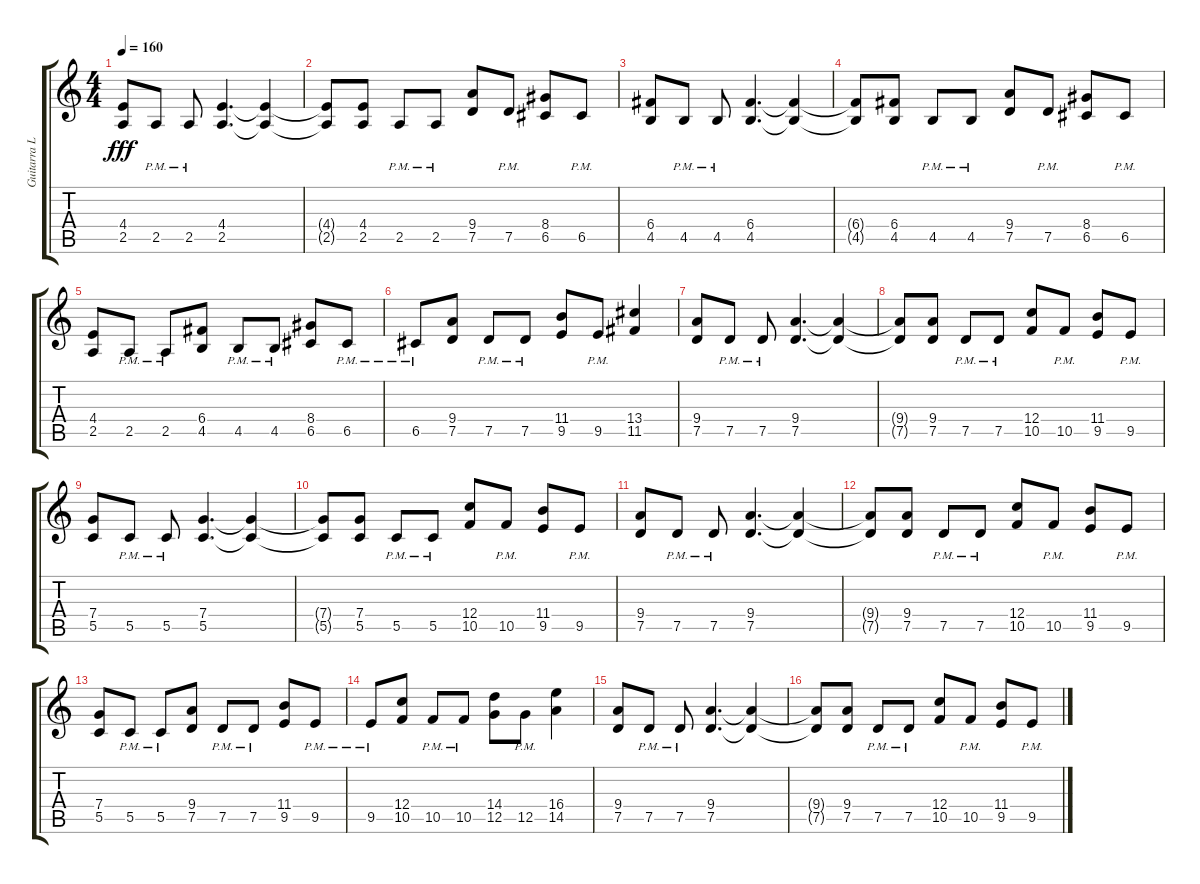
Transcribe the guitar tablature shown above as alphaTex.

\track ("Guitarra Lider" "Guitarra L") {instrument overdrivenguitar}
\staff {score tabs}
\tuning (D4 A3 F3 C3 G2 D2) {hide}
\ts (4 4)
\tempo 160
\clef g2
\ks c
(4.4 2.5).8{dy fff} 2.5{pm}.8 2.5{pm}.8 (4.4 2.5).4{d} (4.4{t} 2.5{t}).4 |
(4.4{t} 2.5{t}).8 (4.4 2.5).8 2.5{pm}.8 2.5{pm}.8 (9.4 7.5).8 7.5{pm}.8 (8.4 6.5).8 6.5{pm}.8 |
(6.4 4.5).8 4.5{pm}.8 4.5{pm}.8 (6.4 4.5).4{d} (6.4{t} 4.5{t}).4 |
(6.4{t} 4.5{t}).8 (6.4 4.5).8 4.5{pm}.8 4.5{pm}.8 (9.4 7.5).8 7.5{pm}.8 (8.4 6.5).8 6.5{pm}.8 |
(4.4 2.5).8 2.5{pm}.8 2.5{pm}.8 (6.4 4.5).8 4.5{pm}.8 4.5{pm}.8 (8.4 6.5).8 6.5{pm}.8 |
6.5{pm}.8 (9.4 7.5).8 7.5{pm}.8 7.5{pm}.8 (11.4 9.5).8 9.5{pm}.8 (13.4 11.5).4 |
(9.4 7.5).8 7.5{pm}.8 7.5{pm}.8 (9.4 7.5).4{d} (9.4{t} 7.5{t}).4 |
(9.4{t} 7.5{t}).8 (9.4 7.5).8 7.5{pm}.8 7.5{pm}.8 (12.4 10.5).8 10.5{pm}.8 (11.4 9.5).8 9.5{pm}.8 |
(7.4 5.5).8 5.5{pm}.8 5.5{pm}.8 (7.4 5.5).4{d} (7.4{t} 5.5{t}).4 |
(7.4{t} 5.5{t}).8 (7.4 5.5).8 5.5{pm}.8 5.5{pm}.8 (12.4 10.5).8 10.5{pm}.8 (11.4 9.5).8 9.5{pm}.8 |
(9.4 7.5).8 7.5{pm}.8 7.5{pm}.8 (9.4 7.5).4{d} (9.4{t} 7.5{t}).4 |
(9.4{t} 7.5{t}).8 (9.4 7.5).8 7.5{pm}.8 7.5{pm}.8 (12.4 10.5).8 10.5{pm}.8 (11.4 9.5).8 9.5{pm}.8 |
(7.4 5.5).8 5.5{pm}.8 5.5{pm}.8 (9.4 7.5).8 7.5{pm}.8 7.5{pm}.8 (11.4 9.5).8 9.5{pm}.8 |
9.5{pm}.8 (12.4 10.5).8 10.5{pm}.8 10.5{pm}.8 (14.4 12.5).8 12.5{pm}.8 (16.4 14.5).4 |
(9.4 7.5).8 7.5{pm}.8 7.5{pm}.8 (9.4 7.5).4{d} (9.4{t} 7.5{t}).4 |
(9.4{t} 7.5{t}).8 (9.4 7.5).8 7.5{pm}.8 7.5{pm}.8 (12.4 10.5).8 10.5{pm}.8 (11.4 9.5).8 9.5{pm}.8
